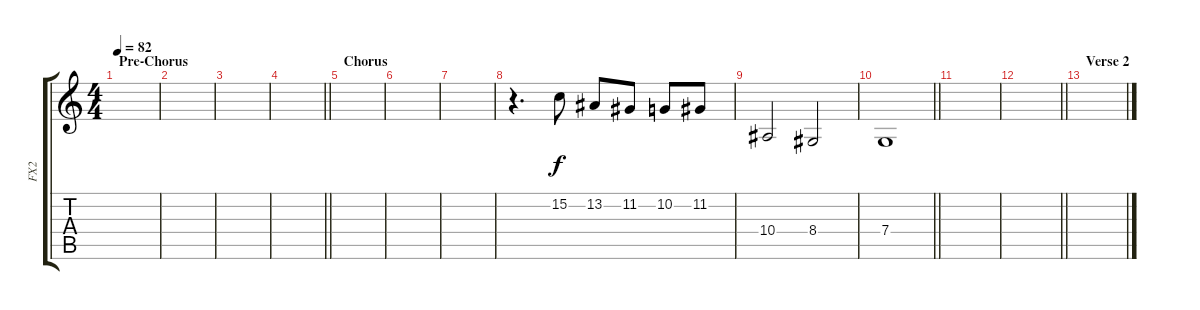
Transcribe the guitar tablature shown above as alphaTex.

\track ("FX2" "FX2") {instrument stringensemble1}
\staff {score tabs}
\tuning (D4 A3 F3 C3 G2 C2) {hide}
\ts (4 4)
\section ("" "Pre-Chorus")
\tempo 82
\clef g2
\ks c
|
|
|
\barLineRight lightlight
|
\section ("" "Chorus")
|
|
|
r.4{d} 15.2.8{volume 11} 13.2.8 11.2.8 10.2.8 11.2.8 |
10.4.2{volume 16} 8.4.2 |
\barLineRight lightlight
7.4.1 |
|
\barLineRight lightlight
|
\section ("" "Verse 2")
